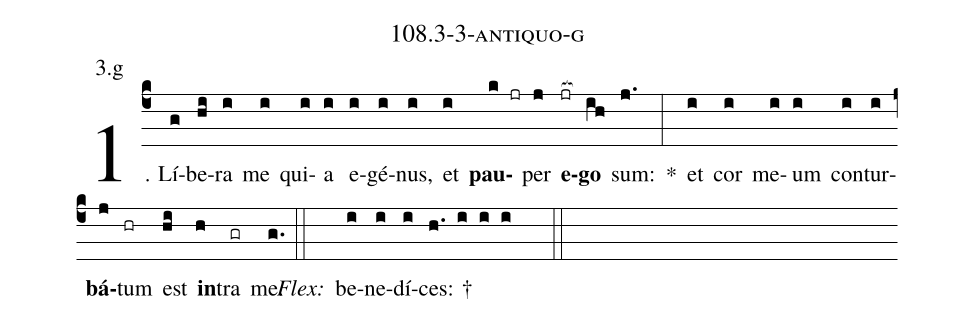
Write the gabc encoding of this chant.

name: 108.3-3-antiquo-g;
annotation: 3.g;
%%
(c4)1. Lí(g)be(hi)ra(i) me(i) qui(i)a(i) e(i)gé(i)nus,(i) et(i) <b>pau</b>(k jr)per(j) <b>e</b>(jr[ocb:1{])<b>go</b>(ih[ocb:0}]) sum:(j.) *(:) et(i) cor(i) me(i)um(i) con(i)tur(i)<b>bá</b>(j)tum(hr) est(hi) <b>in</b>(h)tra(gr) me.(g.) (::)
<i>Flex:</i>()  be(i)ne(i)dí(i)ces: †(h. i i i  ::)
